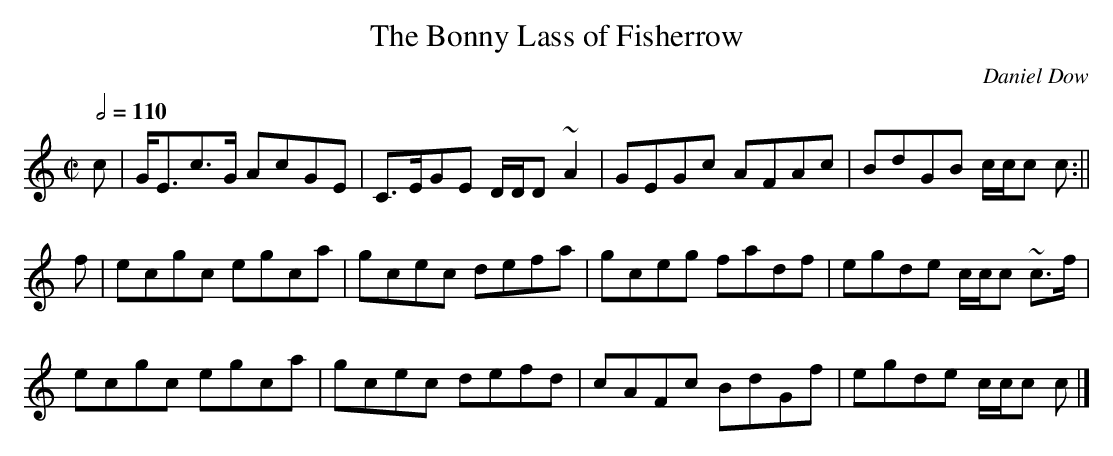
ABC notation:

X:1
T:The Bonny Lass of Fisherrow
C:Daniel Dow
M:C|
L:1/8
Q:1/2=110
K:C
c|G<Ec>G AcGE|C>EGE D/D/D ~A2|GEGc AFAc|BdGB c/c/c  c:||
f|ecgc   egca|gcec  defa     |gceg fadf|egde c/c/c ~c>f|
  ecgc   egca|gcec  defd     |cAFc BdGf|egde c/c/c  c |]
